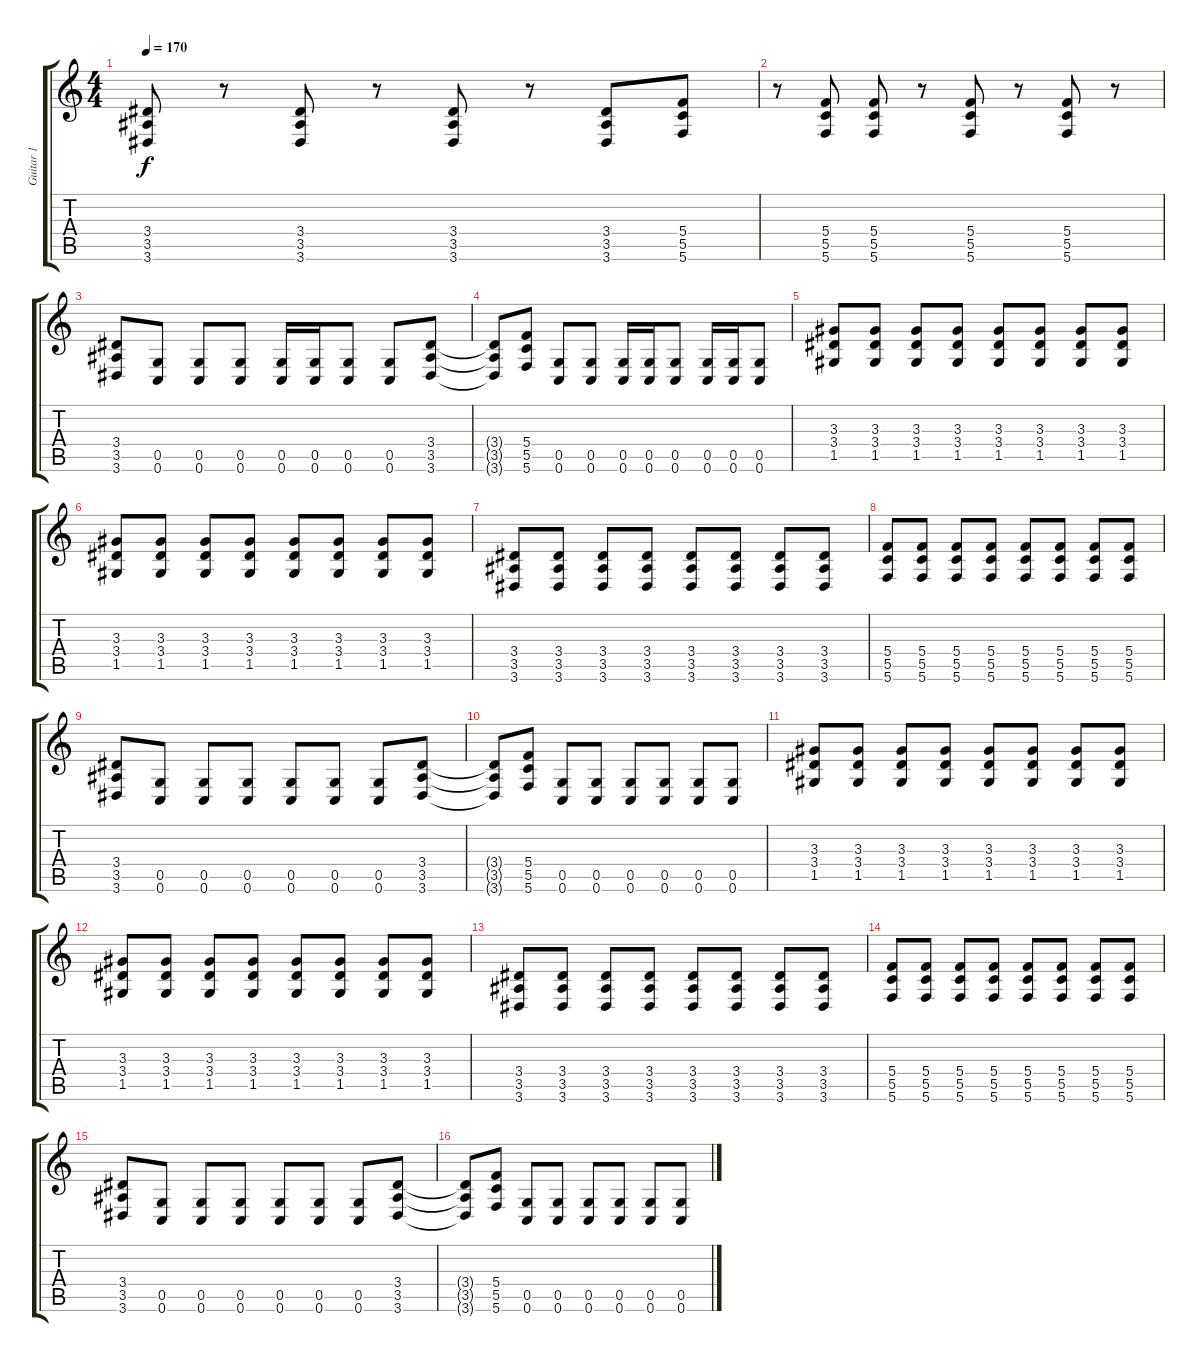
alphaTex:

\track ("Guitar 1" "Guitar 1") {instrument distortionguitar}
\staff {score tabs}
\tuning (D4 A3 F3 C3 G2 C2) {hide}
\ts (4 4)
\tempo 170
\clef g2
\ks c
(3.4 3.5 3.6).8{dy f} r.8 (3.4 3.5 3.6).8 r.8 (3.4 3.5 3.6).8 r.8 (3.4 3.5 3.6).8 (5.4 5.5 5.6).8 |
r.8 (5.4 5.5 5.6).8 (5.4 5.5 5.6).8 r.8 (5.4 5.5 5.6).8 r.8 (5.4 5.5 5.6).8 r.8 |
(3.4 3.5 3.6).8 (0.5 0.6).8 (0.5 0.6).8 (0.5 0.6).8 (0.5 0.6).16 (0.5 0.6).16 (0.5 0.6).8 (0.5 0.6).8 (3.4 3.5 3.6).8 |
(3.4{t} 3.5{t} 3.6{t}).8 (5.4 5.5 5.6).8 (0.5 0.6).8 (0.5 0.6).8 (0.5 0.6).16 (0.5 0.6).16 (0.5 0.6).8 (0.5 0.6).16 (0.5 0.6).16 (0.5 0.6).8 |
(3.3 3.4 1.5).8{volume 13 balance 8} (3.3 3.4 1.5).8 (3.3 3.4 1.5).8 (3.3 3.4 1.5).8 (3.3 3.4 1.5).8 (3.3 3.4 1.5).8 (3.3 3.4 1.5).8 (3.3 3.4 1.5).8 |
(3.3 3.4 1.5).8 (3.3 3.4 1.5).8 (3.3 3.4 1.5).8 (3.3 3.4 1.5).8 (3.3 3.4 1.5).8 (3.3 3.4 1.5).8 (3.3 3.4 1.5).8 (3.3 3.4 1.5).8 |
(3.4 3.5 3.6).8 (3.4 3.5 3.6).8 (3.4 3.5 3.6).8 (3.4 3.5 3.6).8 (3.4 3.5 3.6).8 (3.4 3.5 3.6).8 (3.4 3.5 3.6).8 (3.4 3.5 3.6).8 |
(5.4 5.5 5.6).8 (5.4 5.5 5.6).8 (5.4 5.5 5.6).8 (5.4 5.5 5.6).8 (5.4 5.5 5.6).8 (5.4 5.5 5.6).8 (5.4 5.5 5.6).8 (5.4 5.5 5.6).8 |
(3.4 3.5 3.6).8{volume 13 balance 0} (0.5 0.6).8 (0.5 0.6).8 (0.5 0.6).8 (0.5 0.6).8 (0.5 0.6).8 (0.5 0.6).8 (3.4 3.5 3.6).8 |
(3.4{t} 3.5{t} 3.6{t}).8 (5.4 5.5 5.6).8 (0.5 0.6).8 (0.5 0.6).8 (0.5 0.6).8 (0.5 0.6).8 (0.5 0.6).8 (0.5 0.6).8 |
(3.3 3.4 1.5).8{volume 13 balance 8} (3.3 3.4 1.5).8 (3.3 3.4 1.5).8 (3.3 3.4 1.5).8 (3.3 3.4 1.5).8 (3.3 3.4 1.5).8 (3.3 3.4 1.5).8 (3.3 3.4 1.5).8 |
(3.3 3.4 1.5).8 (3.3 3.4 1.5).8 (3.3 3.4 1.5).8 (3.3 3.4 1.5).8 (3.3 3.4 1.5).8 (3.3 3.4 1.5).8 (3.3 3.4 1.5).8 (3.3 3.4 1.5).8 |
(3.4 3.5 3.6).8 (3.4 3.5 3.6).8 (3.4 3.5 3.6).8 (3.4 3.5 3.6).8 (3.4 3.5 3.6).8 (3.4 3.5 3.6).8 (3.4 3.5 3.6).8 (3.4 3.5 3.6).8 |
(5.4 5.5 5.6).8 (5.4 5.5 5.6).8 (5.4 5.5 5.6).8 (5.4 5.5 5.6).8 (5.4 5.5 5.6).8 (5.4 5.5 5.6).8 (5.4 5.5 5.6).8 (5.4 5.5 5.6).8 |
(3.4 3.5 3.6).8{volume 13 balance 0} (0.5 0.6).8 (0.5 0.6).8 (0.5 0.6).8 (0.5 0.6).8 (0.5 0.6).8 (0.5 0.6).8 (3.4 3.5 3.6).8 |
(3.4{t} 3.5{t} 3.6{t}).8 (5.4 5.5 5.6).8 (0.5 0.6).8 (0.5 0.6).8 (0.5 0.6).8 (0.5 0.6).8 (0.5 0.6).8 (0.5 0.6).8
